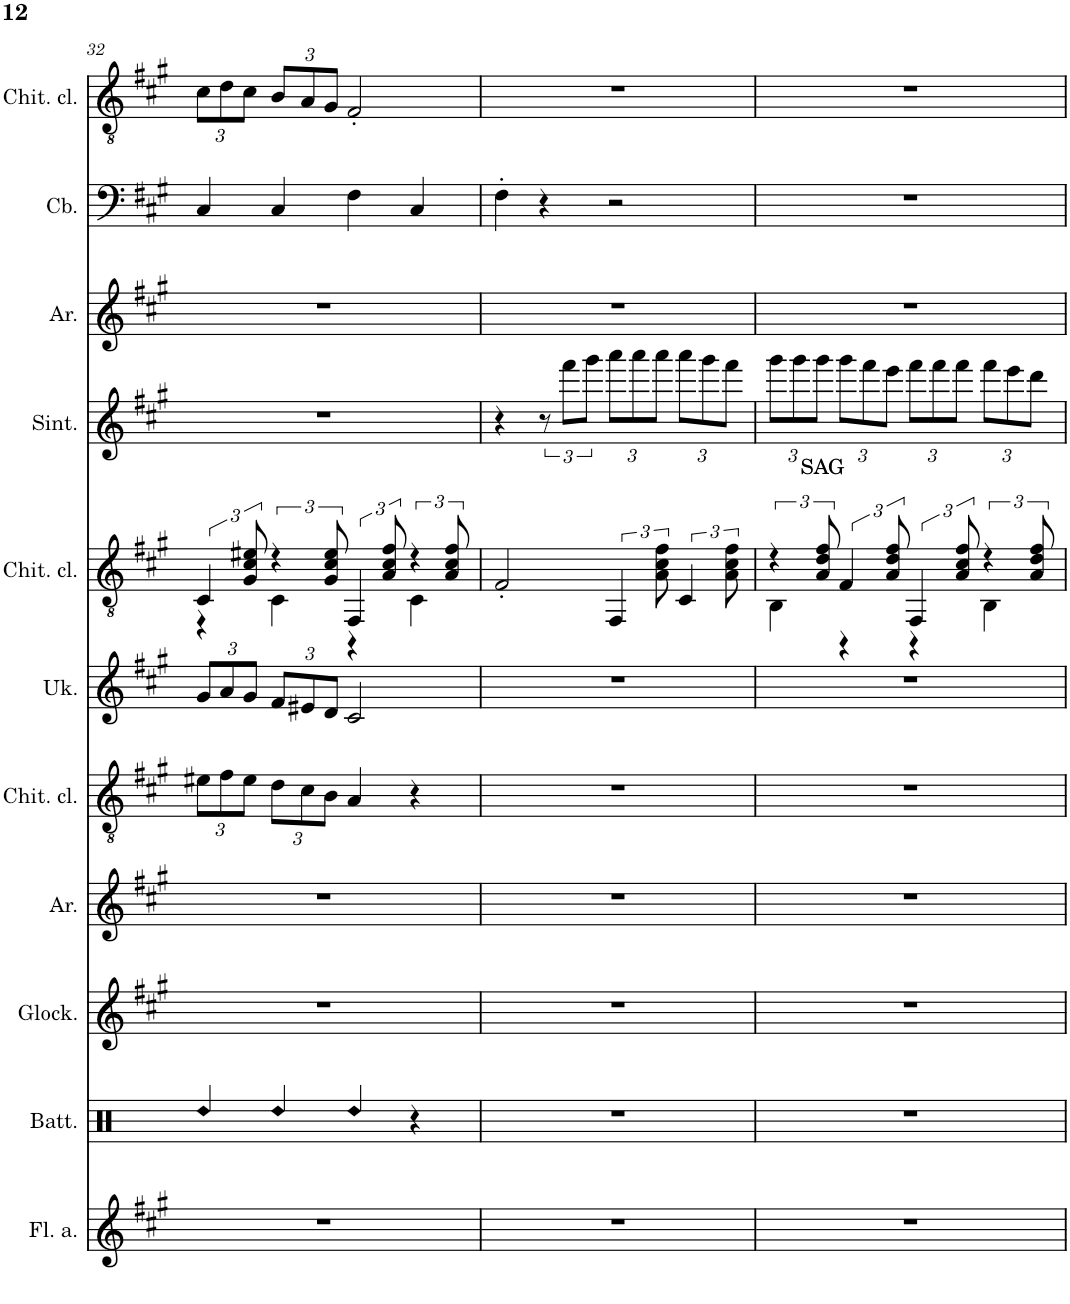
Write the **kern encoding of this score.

**kern	**kern	**kern	**kern	**kern	**kern	**kern	**kern	**text	**kern	**kern	**kern
*part11	*part10	*part9	*part8	*part7	*part6	*part5	*part4	*part4	*part3	*part2	*part1
*staff11	*staff10	*staff9	*staff8	*staff7	*staff6	*staff5	*staff4	*staff4	*staff3	*staff2	*staff1
*I"Flauto contralto in Sol	*I"Batteria	*I"Glockenspiel	*I"Archi	*I"Chitarra acustica	*I"Ukulele	*I"Chitarra 7-corde	*I"Sintetizzatore Sine	*	*I"Archi	*I"Contrabbasso	*I"Chitarra classica, Simmo 'e Napule paisa'
*I'Fl. a.	*I'Batt.	*I'Glock.	*I'Ar.	*	*I'Uk.	*	*I'Sint.	*	*I'Ar.	*I'Cb.	*I'Chit. cl.
!!LO:PB:g=z
*clefG2	*clefX	*clefG2	*clefG2	*clefGv2	*clefG2	*clefGv2	*clefG2	*	*clefF4	*clefF4	*clefGv2
*Trd3c5	*	*Trd-14c-24	*	*	*	*	*	*	*	*Trd7c12	*
*k[f#c#g#]	*k[]	*k[f#c#g#]	*k[f#c#g#]	*k[f#c#g#]	*k[f#c#g#]	*k[f#c#g#]	*k[f#c#g#]	*	*k[f#c#g#]	*k[f#c#g#]	*k[f#c#g#]
*M4/4	*M4/4	*M4/4	*M4/4	*M4/4	*M4/4	*M4/4	*M4/4	*	*M4/4	*M4/4	*M4/4
=32	=32	=32	=32	=32	=32	=32	=32	=32	=32	=32	=32
!	!LO:N:head=diamond	!	!	!	!	!	!	!	!	!	!
*	*	*	*	*Xbrackettup	*Xbrackettup	*	*	*	*	*	*Xbrackettup
*	*	*	*	*	*	*^	*	*	*	*	*
1r	4Rdd/	1r	1r	12e#X\L	12g#/L	6C#/	4r	1r	.	1r	4C#/	12c#\L
.	.	.	.	12f#\	12a/	.	.	.	.	.	.	12d\
.	.	.	.	12e#\J	12g#/J	12G#/ 12c#/ 12e#X/	.	.	.	.	.	12c#\J
!	!LO:N:head=diamond	!	!	!	!	!	!	!	!	!	!	!
.	4Rdd/	.	.	12d\L	12f#/L	6r	4C#\	.	.	.	4C#/	12B/L
.	.	.	.	12c#\	12e#X/	.	.	.	.	.	.	12A/
.	.	.	.	12B\J	12d/J	12G#/ 12c#/ 12e#/	.	.	.	.	.	12G#/J
!	!LO:N:head=diamond	!	!	!	!	!	!	!	!	!	!	!
.	4Rdd/	.	.	4A/	2c#/	6FF#/	4r	.	.	.	4F#\	2F#'/
.	.	.	.	.	.	12A/ 12c#/ 12f#/	.	.	.	.	.	.
.	4r	.	.	4r	.	6r	4C#\	.	.	.	4C#/	.
.	.	.	.	.	.	12A/ 12c#/ 12f#/	.	.	.	.	.	.
*	*	*	*	*	*	*v	*v	*	*	*	*	*
=33	=33	=33	=33	=33	=33	=33	=33	=33	=33	=33	=33
1r	1r	1r	1r	1r	1r	2F#'/	4r	.	1r	4F#'\	1r
.	.	.	.	.	.	.	12r	.	.	4r	.
.	.	.	.	.	.	.	12fff#\L	.	.	.	.
.	.	.	.	.	.	.	12ggg#\J	.	.	.	.
*	*	*	*	*	*	*	*Xbrackettup	*	*	*	*
.	.	.	.	.	.	6FF#/	12aaa\L	.	.	2r	.
.	.	.	.	.	.	.	12aaa\	.	.	.	.
.	.	.	.	.	.	12A\ 12c#\ 12f#\	12aaa\J	.	.	.	.
.	.	.	.	.	.	6C#/	12aaa\L	.	.	.	.
.	.	.	.	.	.	.	12ggg#\	.	.	.	.
.	.	.	.	.	.	12A\ 12c#\ 12f#\	12fff#\J	.	.	.	.
=34	=34	=34	=34	=34	=34	=34	=34	=34	=34	=34	=34
*	*	*	*	*	*	*^	*	*	*	*	*
1r	1r	1r	1r	1r	1r	6r	4BB\	12ggg#\L	.	1r	1r	1r
.	.	.	.	.	.	.	.	12ggg#\	.	.	.	.
!	!	!	!	!	!	!	!	!	!LO:LY:b	!	!	!
.	.	.	.	.	.	12A/ 12d/ 12f#/	.	12ggg#\J	SAG	.	.	.
.	.	.	.	.	.	6F#/	4r	12ggg#\L	.	.	.	.
.	.	.	.	.	.	.	.	12fff#\	.	.	.	.
.	.	.	.	.	.	12A/ 12d/ 12f#/	.	12eee\J	.	.	.	.
.	.	.	.	.	.	6FF#/	4r	12fff#\L	.	.	.	.
.	.	.	.	.	.	.	.	12fff#\	.	.	.	.
.	.	.	.	.	.	12A/ 12c#/ 12f#/	.	12fff#\J	.	.	.	.
.	.	.	.	.	.	6r	4BB\	12fff#\L	.	.	.	.
.	.	.	.	.	.	.	.	12eee\	.	.	.	.
.	.	.	.	.	.	12A/ 12d/ 12f#/	.	12ddd\J	.	.	.	.
*	*	*	*	*	*	*v	*v	*	*	*	*	*
=	=	=	=	=	=	=	=	=	=	=	=
*-	*-	*-	*-	*-	*-	*-	*-	*-	*-	*-	*-
